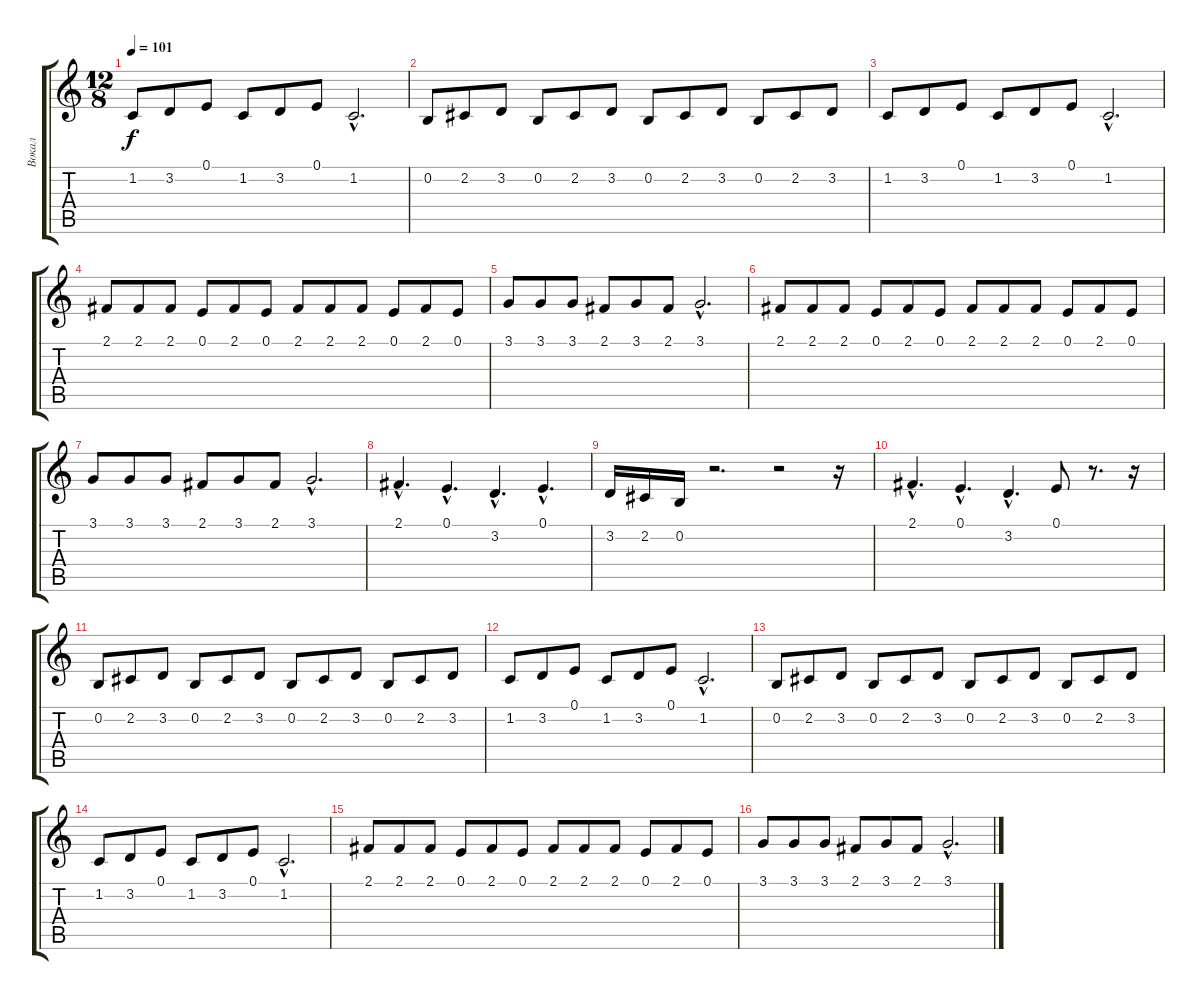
\track ("Вокал" "Вокал") {instrument tenorsax}
\staff {score tabs}
\tuning (E4 B3 G3 D3 A2 E2) {hide}
\ts (12 8)
\tempo 101
\clef g2
\ks c
1.2.8{dy f} 3.2.8 0.1.8 1.2.8 3.2.8 0.1.8 1.2{hac}.2{d} |
0.2.8 2.2.8 3.2.8 0.2.8 2.2.8 3.2.8 0.2.8 2.2.8 3.2.8 0.2.8 2.2.8 3.2.8 |
1.2.8 3.2.8 0.1.8 1.2.8 3.2.8 0.1.8 1.2{hac}.2{d} |
2.1.8 2.1.8 2.1.8 0.1.8 2.1.8 0.1.8 2.1.8 2.1.8 2.1.8 0.1.8 2.1.8 0.1.8 |
3.1.8 3.1.8 3.1.8 2.1.8 3.1.8 2.1.8 3.1{hac}.2{d} |
2.1.8 2.1.8 2.1.8 0.1.8 2.1.8 0.1.8 2.1.8 2.1.8 2.1.8 0.1.8 2.1.8 0.1.8 |
3.1.8 3.1.8 3.1.8 2.1.8 3.1.8 2.1.8 3.1{hac}.2{d} |
2.1{hac}.4{d} 0.1{hac}.4{d} 3.2{hac}.4{d} 0.1{hac}.4{d} |
3.2.16 2.2.16 0.2.16 r.2{d} r.2 r.16 |
2.1{hac}.4{d} 0.1{hac}.4{d} 3.2{hac}.4{d} 0.1.8 r.8{d} r.16 |
0.2.8 2.2.8 3.2.8 0.2.8 2.2.8 3.2.8 0.2.8 2.2.8 3.2.8 0.2.8 2.2.8 3.2.8 |
1.2.8 3.2.8 0.1.8 1.2.8 3.2.8 0.1.8 1.2{hac}.2{d} |
0.2.8 2.2.8 3.2.8 0.2.8 2.2.8 3.2.8 0.2.8 2.2.8 3.2.8 0.2.8 2.2.8 3.2.8 |
1.2.8 3.2.8 0.1.8 1.2.8 3.2.8 0.1.8 1.2{hac}.2{d} |
2.1.8 2.1.8 2.1.8 0.1.8 2.1.8 0.1.8 2.1.8 2.1.8 2.1.8 0.1.8 2.1.8 0.1.8 |
3.1.8 3.1.8 3.1.8 2.1.8 3.1.8 2.1.8 3.1{hac}.2{d}
